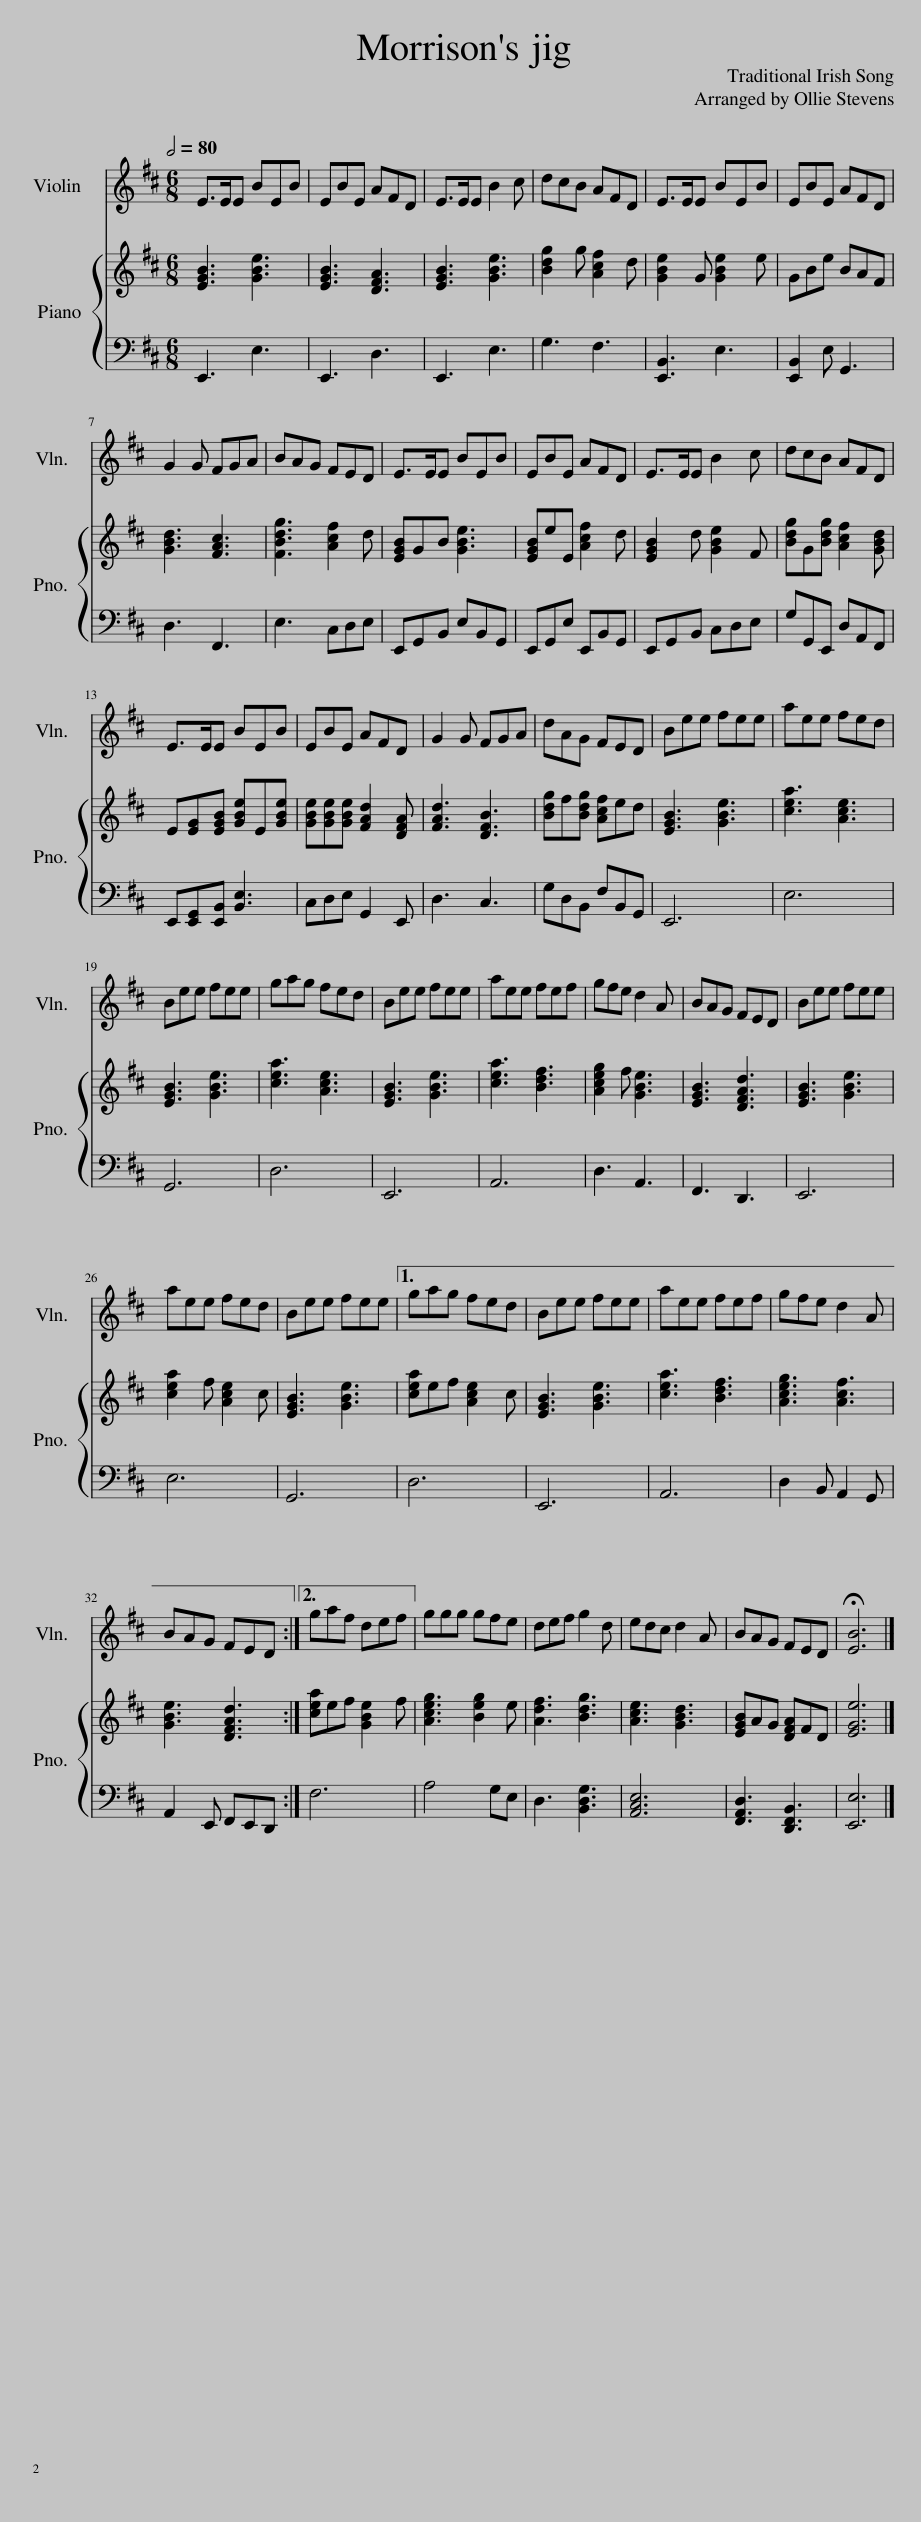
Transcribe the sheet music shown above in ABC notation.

X:1
%%score 1 { 2 | 3 }
L:1/8
Q:1/2=80
M:6/8
I:linebreak $
K:D
V:1 treble
V:2 treble
V:3 bass
V:1
 E>EE BEB | EBE AFD | E>EE B2 c | dcB AFD | E>EE BEB | %5
 EBE AFD |$ G2 G FGA | BAG FED | E>EE BEB | EBE AFD | %10
 E>EE B2 c | dcB AFD |$ E>EE BEB | EBE AFD | G2 G FGA | %15
 dAG FED | Bee fee | aee fed |$ Bee fee | gag fed | %20
 Bee fee | aee fef | gfe d2 A | BAG FED | Bee fee |$ %25
 aee fed | Bee fee |1 gag fed | Bee fee | aee fef | %30
 gfe d2 A |$ BAG FED :|2 gaf def || ggg gfe | def g2 d | %35
 edc d2 A | BAG FED | !fermata![EB]6 |] %38
V:2
 [EGB]3 [GBe]3 | [EGB]3 [DFA]3 | [EGB]3 [GBe]3 | [Bdg]2 g [Acf]2 d | [GBe]2 G [GBe]2 e | %5
 GBe BAF |$ [GBd]3 [FAc]3 | [FBdg]3 [Acf]2 d | [EGB]GB [GBe]3 | [EGB]eE [Acf]2 d | %10
 [EGB]2 d [GBe]2 F | [Bdg]G[Bdg] [Acf]2 [GBd] |$ E[EG][EGB] [GBe]E[GBe] | [GBe][GBe][GBe] [FAd]2 [DFA] | [FAd]3 [DFB]3 | %15
 [Bdg]f[Bdg] [Acf]ed | [EGB]3 [GBe]3 | [cea]3 [Ace]3 |$ [EGB]3 [GBe]3 | [cea]3 [Ace]3 | %20
 [EGB]3 [GBe]3 | [cea]3 [Bdf]3 | [Aceg]2 f [GBe]3 | [EGB]3 [DFAd]3 | [EGB]3 [GBe]3 |$ %25
 [cea]2 f [Ace]2 c | [EGB]3 [GBe]3 |1 [cea]ef [Ace]2 c | [EGB]3 [GBe]3 | [cea]3 [Bdf]3 | %30
 [Aceg]3 [Acf]3 |$ [GBe]3 [DFAd]3 :|2 [cea]ef [GBe]2 f || [Aceg]3 [Beg]2 e | [Adf]3 [Bdg]3 | %35
 [Ace]3 [GBd]3 | [EGB]AG [DFA]FD | [EGe]6 |] %38
V:3
 E,,3 E,3 | E,,3 D,3 | E,,3 E,3 | G,3 F,3 | [E,,B,,]3 E,3 | %5
 [E,,B,,]2 E, G,,3 |$ D,3 F,,3 | E,3 C,D,E, | E,,G,,B,, E,B,,G,, | E,,G,,E, E,,B,,G,, | %10
 E,,G,,B,, C,D,E, | G,G,,E,, D,A,,F,, |$ E,,[E,,G,,][E,,B,,] [B,,E,]3 | C,D,E, G,,2 E,, | D,3 C,3 | %15
 G,D,B,, F,B,,G,, | E,,6 | E,6 |$ G,,6 | D,6 | %20
 E,,6 | A,,6 | D,3 A,,3 | F,,3 D,,3 | E,,6 |$ %25
 E,6 | G,,6 |1 D,6 | E,,6 | A,,6 | %30
 D,2 B,, A,,2 G,, |$ A,,2 E,, F,,E,,D,, :|2 F,6 || A,4 G,E, | D,3 [B,,D,G,]3 | %35
 [A,,C,E,]6 | [F,,A,,D,]3 [D,,F,,B,,]3 | [E,,E,]6 |] %38
